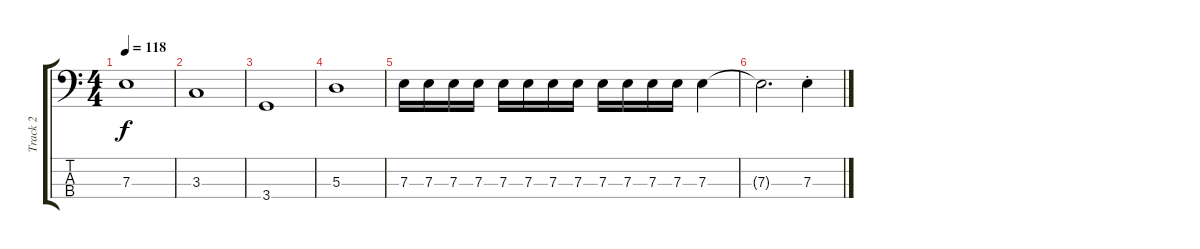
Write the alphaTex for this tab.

\track ("Track 2" "Track 2") {instrument electricbassfinger}
\staff {score tabs}
\tuning (G2 D2 A1 E1) {hide}
\ts (4 4)
\tempo 118
\clef f4
\ks c
7.3.1{dy f} |
3.3.1 |
3.4.1 |
5.3.1 |
7.3.16 7.3.16 7.3.16 7.3.16 7.3.16 7.3.16 7.3.16 7.3.16 7.3.16 7.3.16 7.3.16 7.3.16 7.3.4 |
7.3{t}.2{d} 7.3{st}.4
